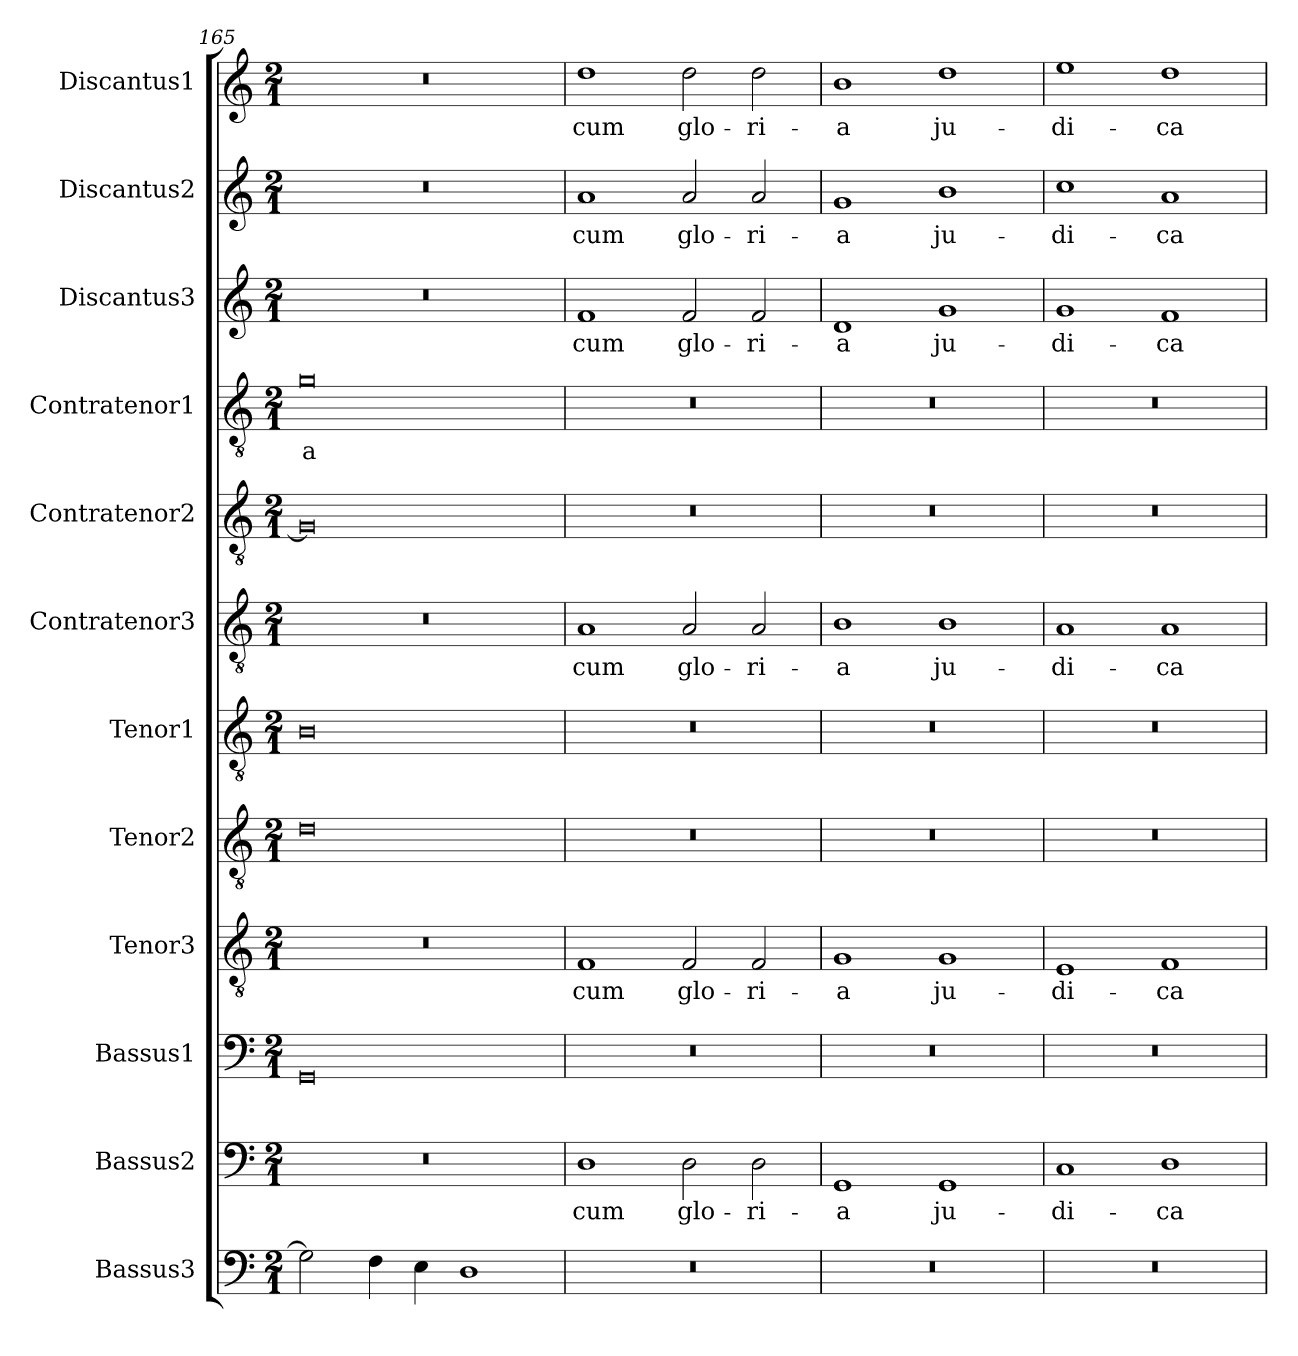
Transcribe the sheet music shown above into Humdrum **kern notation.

**kern	**kern	**text	**kern	**kern	**text	**kern	**kern	**kern	**text	**kern	**kern	**text	**kern	**text	**kern	**text	**kern	**text
*part12	*part11	*part11	*part10	*part9	*part9	*part8	*part7	*part6	*part6	*part5	*part4	*part4	*part3	*part3	*part2	*part2	*part1	*part1
*staff12	*staff11	*staff11	*staff10	*staff9	*staff9	*staff8	*staff7	*staff6	*staff6	*staff5	*staff4	*staff4	*staff3	*staff3	*staff2	*staff2	*staff1	*staff1
*I"Bassus3	*I"Bassus2	*	*I"Bassus1	*I"Tenor3	*	*I"Tenor2	*I"Tenor1	*I"Contratenor3	*	*I"Contratenor2	*I"Contratenor1	*	*I"Discantus3	*	*I"Discantus2	*	*I"Discantus1	*
*I'B3	*I'B2	*	*I'B1	*I'T3	*	*I'T2	*I'T1	*I'Ct3	*	*I'Ct2	*I'Ct1	*	*I'D3	*	*I'D2	*	*I'D1	*
*clefF4	*clefF4	*	*clefF4	*clefGv2	*	*clefGv2	*clefGv2	*clefGv2	*	*clefGv2	*clefGv2	*	*clefG2	*	*clefG2	*	*clefG2	*
*k[]	*k[]	*	*k[]	*k[]	*	*k[]	*k[]	*k[]	*	*k[]	*k[]	*	*k[]	*	*k[]	*	*k[]	*
*M2/1	*M2/1	*	*M2/1	*M2/1	*	*M2/1	*M2/1	*M2/1	*	*M2/1	*M2/1	*	*M2/1	*	*M2/1	*	*M2/1	*
=165	=165	=165	=165	=165	=165	=165	=165	=165	=165	=165	=165	=165	=165	=165	=165	=165	=165	=165
2G]	0r	.	0GG	0r	.	0d	0B	0r	.	0G]	0g	-a	0r	.	0r	.	0r	.
4F	.	.	.	.	.	.	.	.	.	.	.	.	.	.	.	.	.	.
4E	.	.	.	.	.	.	.	.	.	.	.	.	.	.	.	.	.	.
1D	.	.	.	.	.	.	.	.	.	.	.	.	.	.	.	.	.	.
=166	=166	=166	=166	=166	=166	=166	=166	=166	=166	=166	=166	=166	=166	=166	=166	=166	=166	=166
0r	1D	cum	0r	1F	cum	0r	0r	1A	cum	0r	0r	.	1f	cum	1a	cum	1dd	cum
.	2D	glo-	.	2F	glo-	.	.	2A	glo-	.	.	.	2f	glo-	2a	glo-	2dd	glo-
.	2D	-ri-	.	2F	-ri-	.	.	2A	-ri-	.	.	.	2f	-ri-	2a	-ri-	2dd	-ri-
=167	=167	=167	=167	=167	=167	=167	=167	=167	=167	=167	=167	=167	=167	=167	=167	=167	=167	=167
0r	1GG	-a	0r	1G	-a	0r	0r	1B	-a	0r	0r	.	1d	-a	1g	-a	1b	-a
.	1GG	ju-	.	1G	ju-	.	.	1B	ju-	.	.	.	1g	ju-	1b	ju-	1dd	ju-
=168	=168	=168	=168	=168	=168	=168	=168	=168	=168	=168	=168	=168	=168	=168	=168	=168	=168	=168
0r	1C	-di-	0r	1E	-di-	0r	0r	1A	-di-	0r	0r	.	1g	-di-	1cc	-di-	1ee	-di-
.	1D	-ca-	.	1F	-ca-	.	.	1A	-ca-	.	.	.	1f	-ca-	1a	-ca-	1dd	-ca-
=	=	=	=	=	=	=	=	=	=	=	=	=	=	=	=	=	=	=
*-	*-	*-	*-	*-	*-	*-	*-	*-	*-	*-	*-	*-	*-	*-	*-	*-	*-	*-
